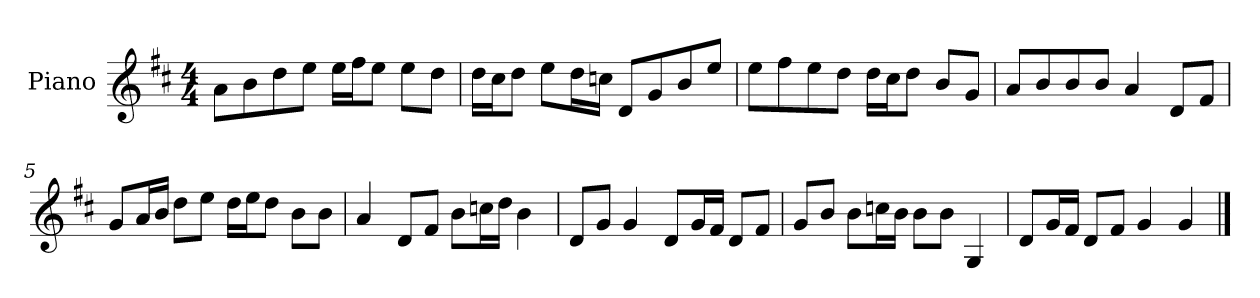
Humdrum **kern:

**kern
*part1
*staff1
*I"Piano
*I'P-no
*clefG2
*k[f#c#]
*M4/4
*MM90
=1
8a\L
8b\
8dd\
8ee\J
16ee\LL
16ff#\J
8ee\J
8ee\L
8dd\J
=2
16dd\LL
16cc#\J
8dd\J
8ee\L
16dd\L
16ccn\JJ
8d/L
8g/
8b/
8ee/J
=3
8ee\L
8ff#\
8ee\
8dd\J
16dd\LL
16cc#\J
8dd\J
8b/L
8g/J
=4
8a/L
8b/
8b/
8b/J
4a/
8d/L
8f#/J
!!LO:LB:g=z
=5
8g/L
16a/L
16b/JJ
8dd\L
8ee\J
16dd\LL
16ee\J
8dd\J
8b\L
8b\J
=6
4a/
8d/L
8f#/J
8b\L
16ccn\L
16dd\JJ
4b\
=7
8d/L
8g/J
4g/
8d/L
16g/L
16f#/JJ
8d/L
8f#/J
=8
8g/L
8b/J
8b\L
16ccn\L
16b\JJ
8b\L
8b\J
4G/
=9
8d/L
16g/L
16f#/JJ
8d/L
8f#/J
4g/
4g/
==
*-
